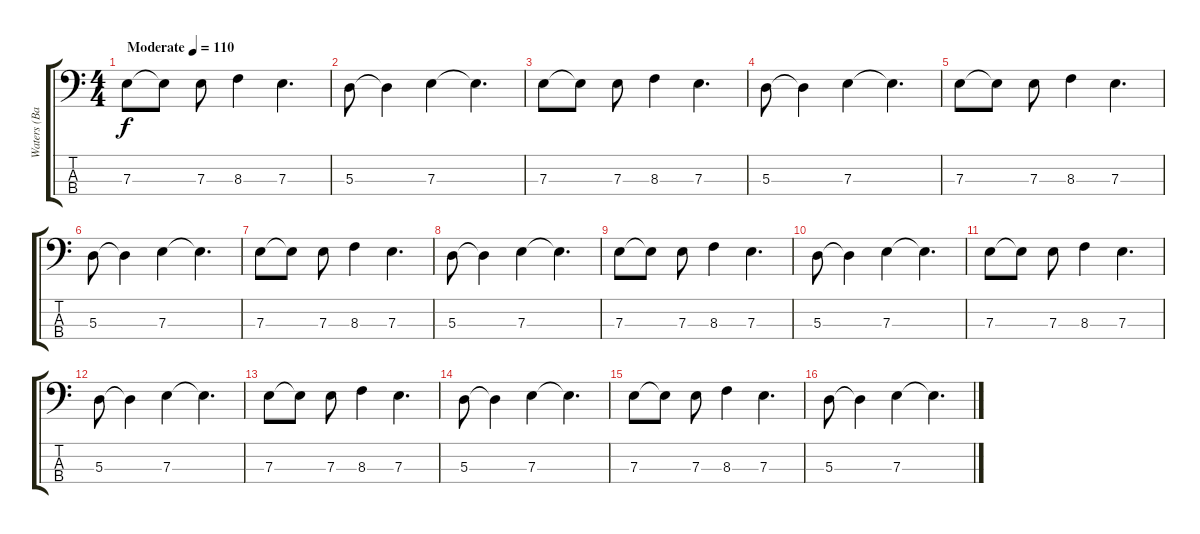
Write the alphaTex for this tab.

\track ("Waters (Bass)" "Waters (Ba") {instrument electricbasspick}
\staff {score tabs}
\tuning (G2 D2 A1 E1) {hide}
\ts (4 4)
\tempo (110 "Moderate")
\clef f4
\ks c
7.3.8{dy f instrument electricbasspick} 7.3{t}.8 7.3.8 8.3.4 7.3.4{d} |
5.3.8 5.3{t}.4 7.3.4 7.3{t}.4{d} |
7.3.8 7.3{t}.8 7.3.8 8.3.4 7.3.4{d} |
5.3.8 5.3{t}.4 7.3.4 7.3{t}.4{d} |
7.3.8 7.3{t}.8 7.3.8 8.3.4 7.3.4{d} |
5.3.8 5.3{t}.4 7.3.4 7.3{t}.4{d} |
7.3.8 7.3{t}.8 7.3.8 8.3.4 7.3.4{d} |
5.3.8 5.3{t}.4 7.3.4 7.3{t}.4{d} |
7.3.8 7.3{t}.8 7.3.8 8.3.4 7.3.4{d} |
5.3.8 5.3{t}.4 7.3.4 7.3{t}.4{d} |
7.3.8 7.3{t}.8 7.3.8 8.3.4 7.3.4{d} |
5.3.8 5.3{t}.4 7.3.4 7.3{t}.4{d} |
7.3.8 7.3{t}.8 7.3.8 8.3.4 7.3.4{d} |
5.3.8 5.3{t}.4 7.3.4 7.3{t}.4{d} |
7.3.8 7.3{t}.8 7.3.8 8.3.4 7.3.4{d} |
5.3.8 5.3{t}.4 7.3.4 7.3{t}.4{d}
